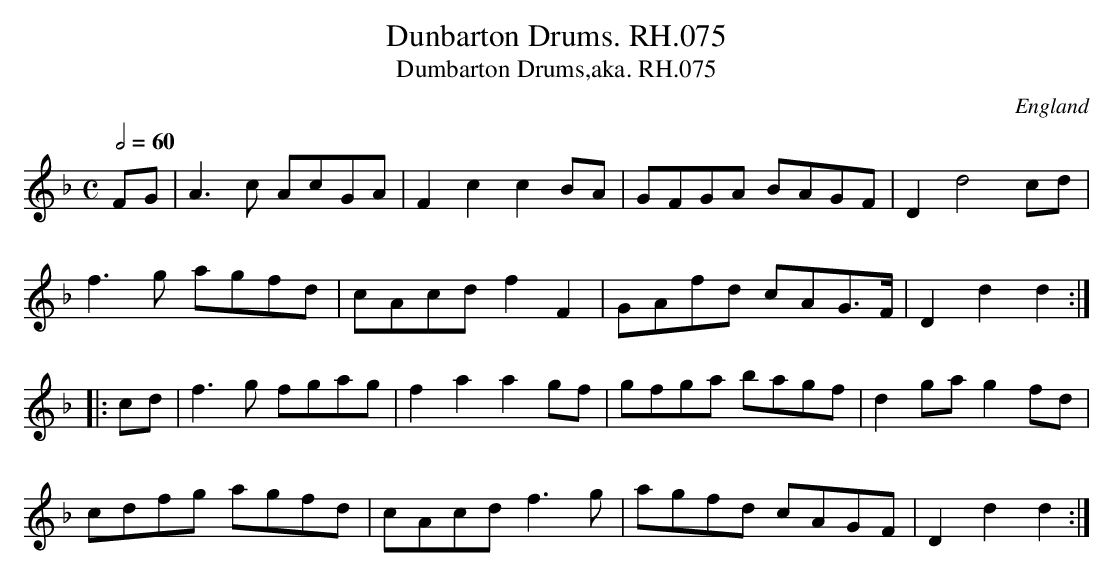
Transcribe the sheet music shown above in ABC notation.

X:1
T:Dunbarton Drums. RH.075
T:Dumbarton Drums,aka. RH.075
L:1/8
M:C
O:England
Q:2/4=60
K:F
FG|A3c AcGA|F2c2 c2BA|\
GFGA BAGF|D2d4cd|!
f3g agfd|cAcd f2F2|\
GAfd cAG>F|D2d2d2:|!
|:cd|f3g fgag|f2a2a2gf|\
gfga bagf|d2gag2fd|!
cdfg agfd|cAcdf3g|\
agfd cAGF|D2d2d2:|
